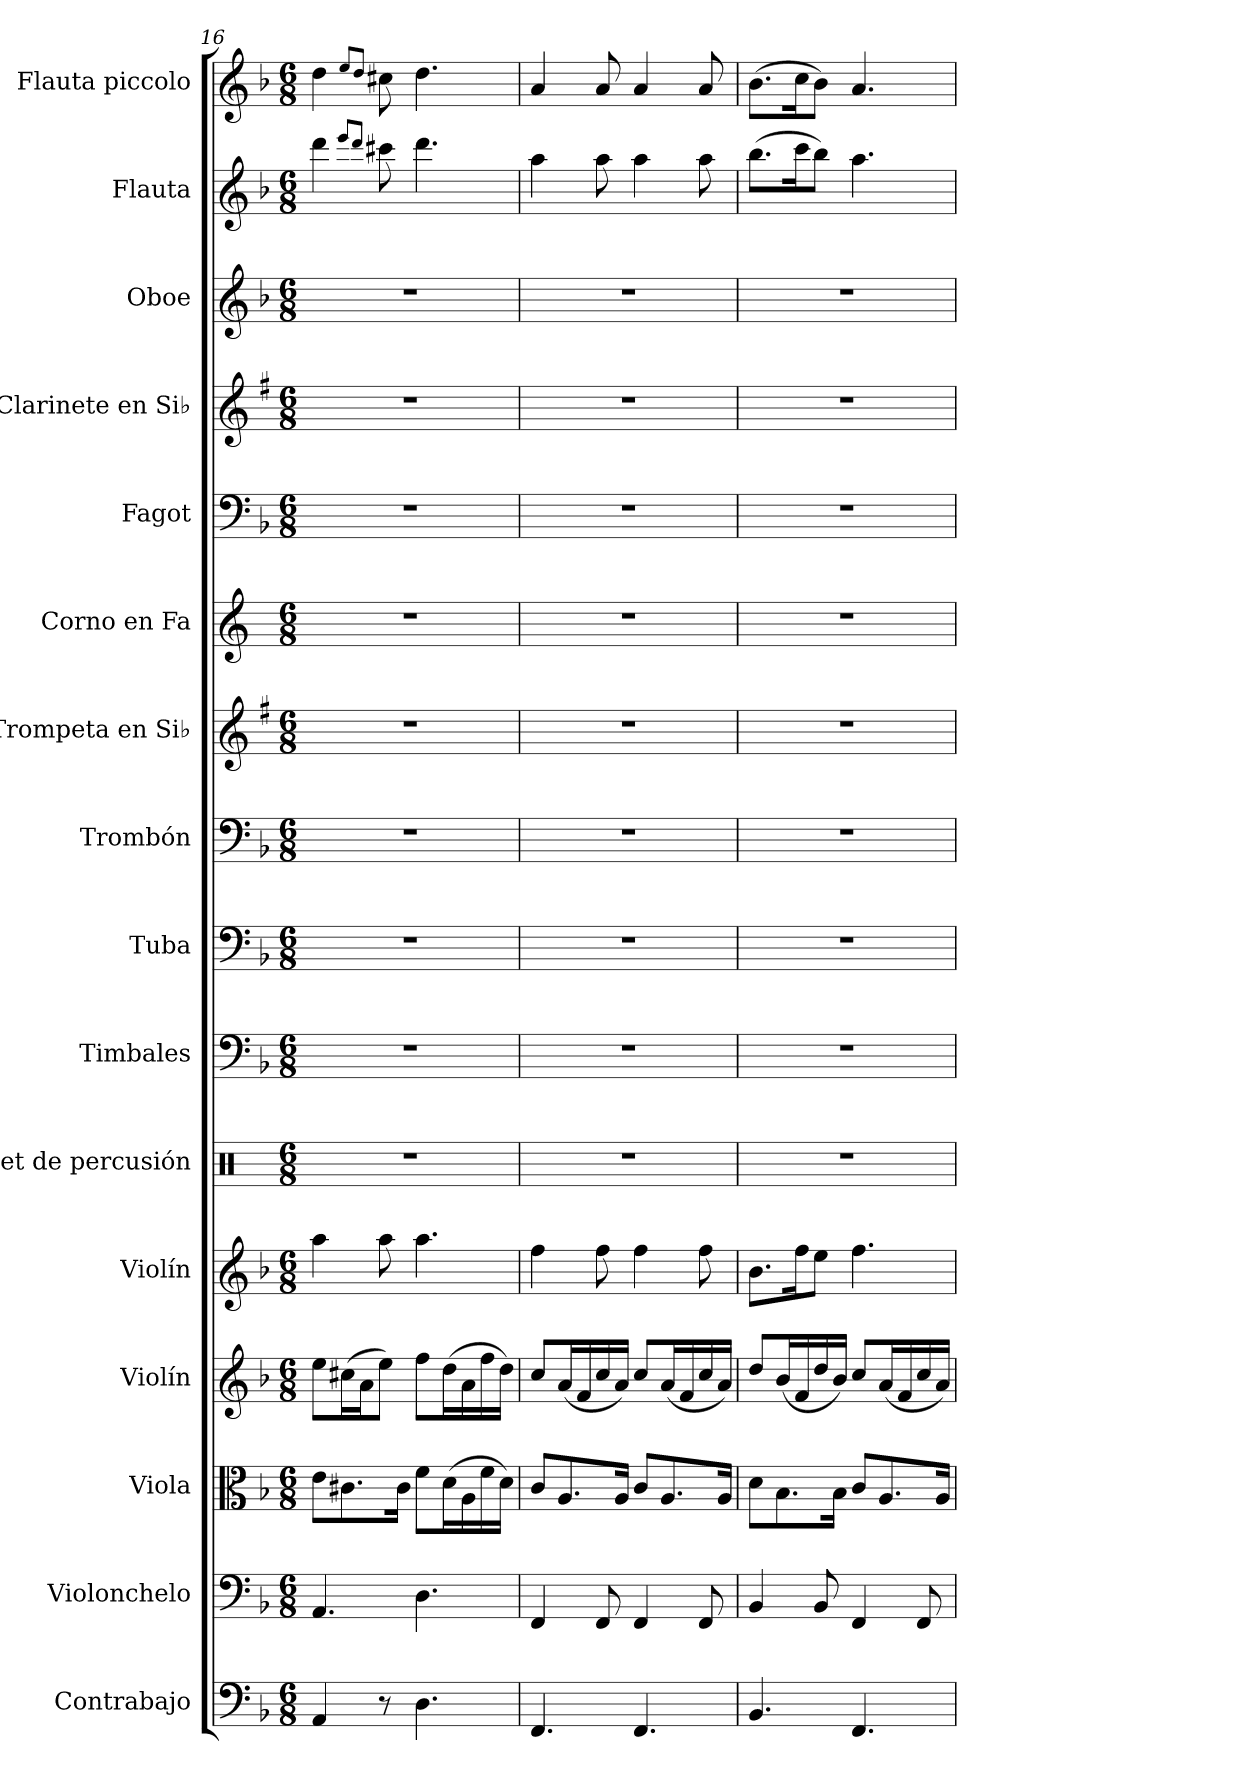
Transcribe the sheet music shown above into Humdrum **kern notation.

**kern	**kern	**kern	**kern	**kern	**kern	**kern	**kern	**kern	**kern	**kern	**kern	**kern	**kern	**kern	**kern
*part16	*part15	*part14	*part13	*part12	*part11	*part10	*part9	*part8	*part7	*part6	*part5	*part4	*part3	*part2	*part1
*staff16	*staff15	*staff14	*staff13	*staff12	*staff11	*staff10	*staff9	*staff8	*staff7	*staff6	*staff5	*staff4	*staff3	*staff2	*staff1
*I"Contrabajo	*I"Violonchelo	*I"Viola	*I"Violín	*I"Violín	*I"Set de percusión	*I"Timbales	*I"Tuba	*I"Trombón	*I"Trompeta en Si♭	*I"Corno en Fa	*I"Fagot	*I"Clarinete en Si♭	*I"Oboe	*I"Flauta	*I"Flauta piccolo
*I'Cb.	*I'Vc.	*I'Vla.	*I'Vln.	*I'Vln.	*	*I'Timb.	*I'Tba.	*I'Tbn.	*I'Tpt. Si♭	*I'Cor. Fa	*I'Fag.	*I'Cl. Si♭	*I'Ob.	*I'Fl.	*I'Picc.
*clefF4	*clefF4	*clefC3	*clefG2	*clefG2	*clefX	*clefF4	*clefF4	*clefF4	*clefG2	*clefG2	*clefF4	*clefG2	*clefG2	*clefG2	*clefG2
*ITrd7c12	*	*	*	*	*	*	*	*	*ITrd1c2	*ITrd4c7	*	*ITrd1c2	*	*	*ITrd-7c-12
*k[b-]	*k[b-]	*k[b-]	*k[b-]	*k[b-]	*k[]	*k[b-]	*k[b-]	*k[b-]	*k[b-]	*k[b-]	*k[b-]	*k[b-]	*k[b-]	*k[b-]	*k[b-]
*M6/8	*M6/8	*M6/8	*M6/8	*M6/8	*M6/8	*M6/8	*M6/8	*M6/8	*M6/8	*M6/8	*M6/8	*M6/8	*M6/8	*M6/8	*M6/8
=16	=16	=16	=16	=16	=16	=16	=16	=16	=16	=16	=16	=16	=16	=16	=16
4AAA/	4.AA/	8e\L	8ee\L	4aa\	2.r	2.r	2.r	2.r	2.r	2.r	2.r	2.r	2.r	4ddd\	4ddd\
.	.	8.c#X\	(>16cc#X\L	.	.	.	.	.	.	.	.	.	.	.	.
.	.	.	16a\J	.	.	.	.	.	.	.	.	.	.	.	.
.	.	.	.	.	.	.	.	.	.	.	.	.	.	8qeee/L	8qeee/L
.	.	.	.	.	.	.	.	.	.	.	.	.	.	8qddd/J	8qddd/J
8r	.	.	8ee\J)	8aa\	.	.	.	.	.	.	.	.	.	8ccc#X\	8ccc#X\
.	.	16c#\Jk	.	.	.	.	.	.	.	.	.	.	.	.	.
4.DD\	4.D\	8f\L	8ff\L	4.aa\	.	.	.	.	.	.	.	.	.	4.ddd\	4.ddd\
.	.	(>16d\L	(>16dd\L	.	.	.	.	.	.	.	.	.	.	.	.
.	.	16A\	16a\	.	.	.	.	.	.	.	.	.	.	.	.
.	.	16f\	16ff\	.	.	.	.	.	.	.	.	.	.	.	.
.	.	16d\JJ)	16dd\JJ)	.	.	.	.	.	.	.	.	.	.	.	.
=17	=17	=17	=17	=17	=17	=17	=17	=17	=17	=17	=17	=17	=17	=17	=17
4.FFF/	4FF/	8c/L	8cc/L	4ff\	2.r	2.r	2.r	2.r	2.r	2.r	2.r	2.r	2.r	4aa\	4aa/
.	.	8.A/	(<16a/L	.	.	.	.	.	.	.	.	.	.	.	.
.	.	.	16f/	.	.	.	.	.	.	.	.	.	.	.	.
.	8FF/	.	16cc/	8ff\	.	.	.	.	.	.	.	.	.	8aa\	8aa/
.	.	16A/Jk	16a/JJ)	.	.	.	.	.	.	.	.	.	.	.	.
4.FFF/	4FF/	8c/L	8cc/L	4ff\	.	.	.	.	.	.	.	.	.	4aa\	4aa/
.	.	8.A/	(<16a/L	.	.	.	.	.	.	.	.	.	.	.	.
.	.	.	16f/	.	.	.	.	.	.	.	.	.	.	.	.
.	8FF/	.	16cc/	8ff\	.	.	.	.	.	.	.	.	.	8aa\	8aa/
.	.	16A/Jk	16a/JJ)	.	.	.	.	.	.	.	.	.	.	.	.
=18	=18	=18	=18	=18	=18	=18	=18	=18	=18	=18	=18	=18	=18	=18	=18
4.BBB-/	4BB-/	8d\L	8dd/L	8.b-\L	2.r	2.r	2.r	2.r	2.r	2.r	2.r	2.r	2.r	(>8.bb-\L	(>8.bb-\L
.	.	8.B-\	(<16b-/L	.	.	.	.	.	.	.	.	.	.	.	.
.	.	.	16f/	16ff\K	.	.	.	.	.	.	.	.	.	16ccc\K	16ccc\K
.	8BB-/	.	16dd/	8ee\J	.	.	.	.	.	.	.	.	.	8bb-\J)	8bb-\J)
.	.	16B-\Jk	16b-/JJ)	.	.	.	.	.	.	.	.	.	.	.	.
4.FFF/	4FF/	8c/L	8cc/L	4.ff\	.	.	.	.	.	.	.	.	.	4.aa\	4.aa/
.	.	8.A/	(<16a/L	.	.	.	.	.	.	.	.	.	.	.	.
.	.	.	16f/	.	.	.	.	.	.	.	.	.	.	.	.
.	8FF/	.	16cc/	.	.	.	.	.	.	.	.	.	.	.	.
.	.	16A/Jk	16a/JJ)	.	.	.	.	.	.	.	.	.	.	.	.
=	=	=	=	=	=	=	=	=	=	=	=	=	=	=	=
*-	*-	*-	*-	*-	*-	*-	*-	*-	*-	*-	*-	*-	*-	*-	*-
